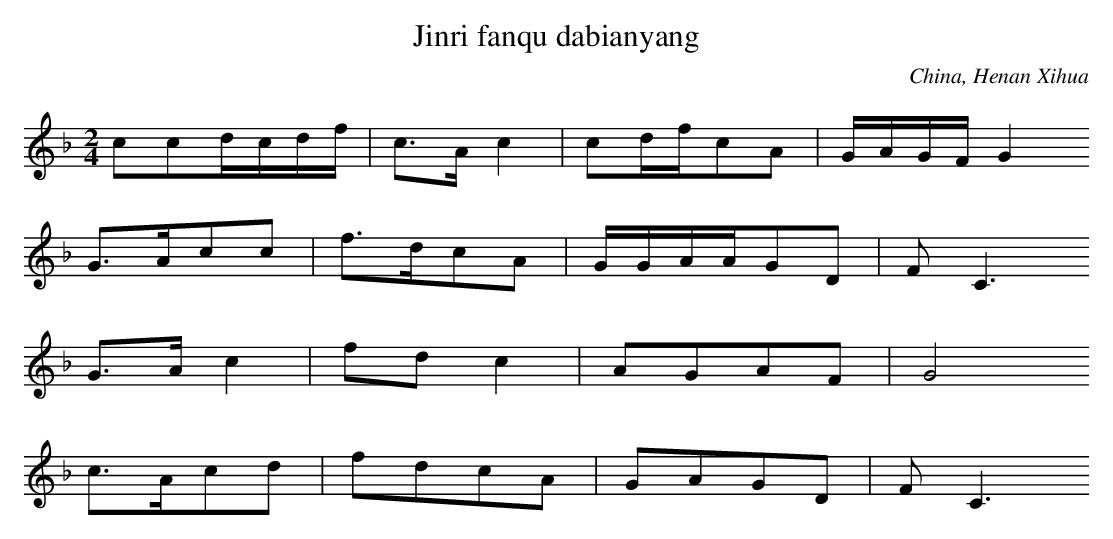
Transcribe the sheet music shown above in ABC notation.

X:1
T: Jinri fanqu dabianyang
O: China, Henan Xihua
M: 2/4
L: 1/16
K: F
c2c2dcdf | c3Ac4 | c2dfc2A2 | GAGFG4
G3Ac2c2 | f3dc2A2 | GGAAG2D2 | F2C6
G3Ac4 | f2d2c4 | A2G2A2F2 | G8
c3Ac2d2 | f2d2c2A2 | G2A2G2D2 | F2C6
